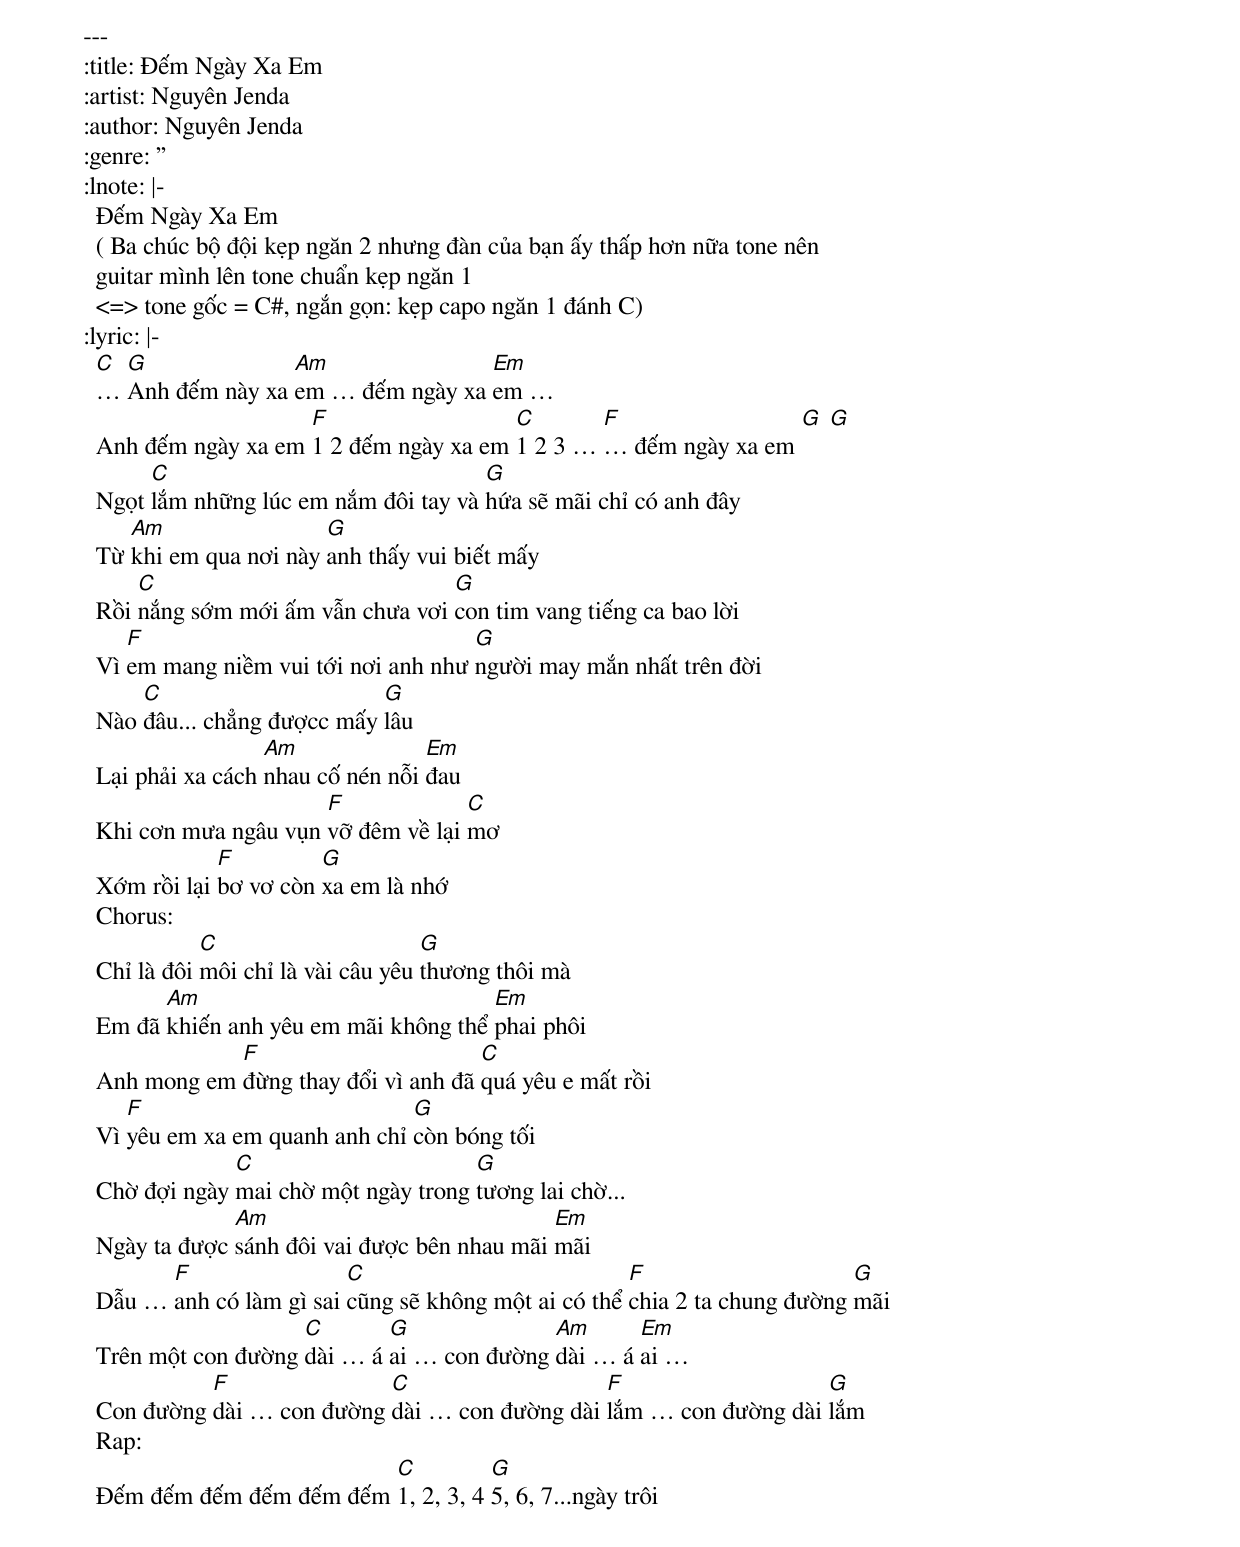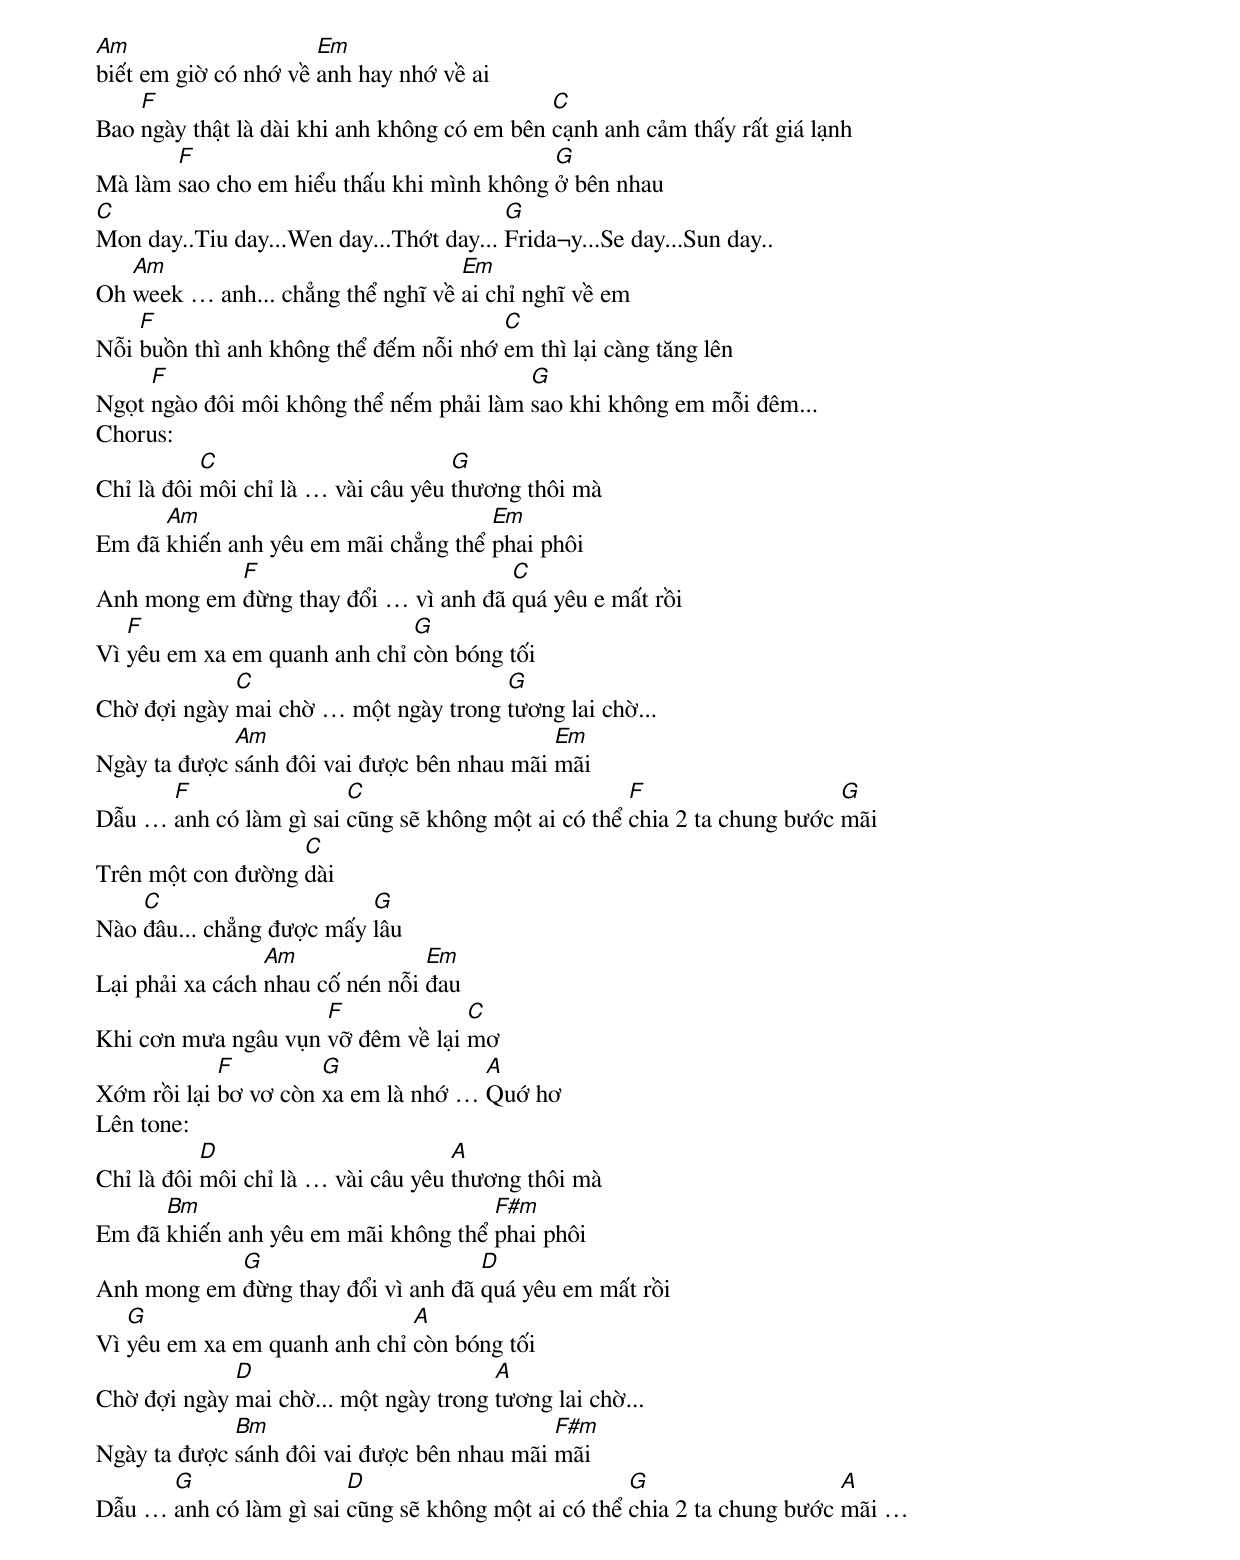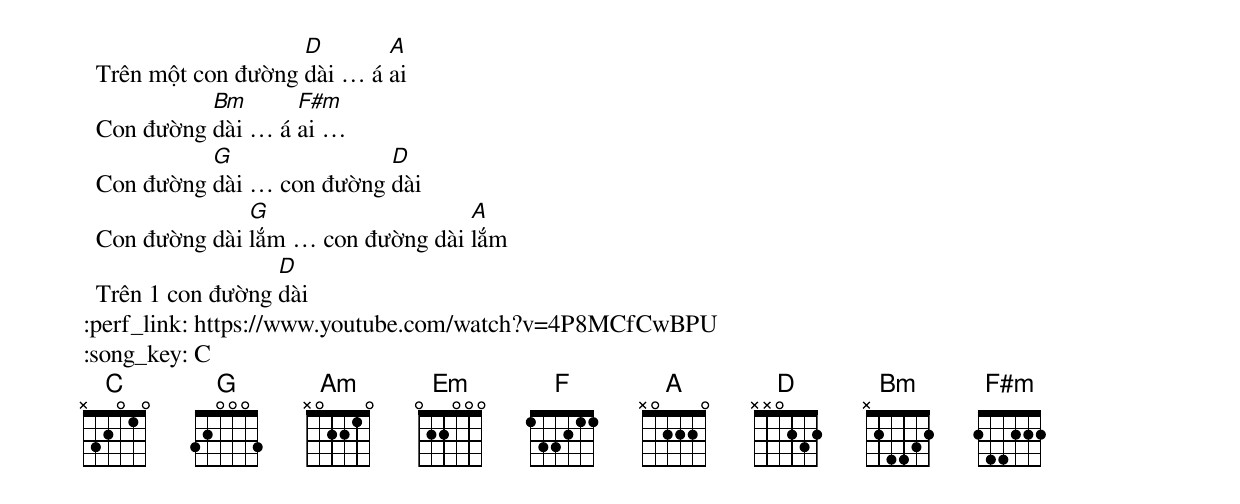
---
:title: Đếm Ngày Xa Em
:artist: Nguyên Jenda
:author: Nguyên Jenda
:genre: ''
:lnote: |-
  Đếm Ngày Xa Em
  ( Ba chúc bộ đội kẹp ngăn 2 nhưng đàn của bạn ấy thấp hơn nữa tone nên
  guitar mình lên tone chuẩn kẹp ngăn 1
  <=> tone gốc = C#, ngắn gọn: kẹp capo ngăn 1 đánh C)
:lyric: |-
  [C]… [G]Anh đếm này xa [Am]em … đếm ngày xa [Em]em …
  Anh đếm ngày xa em [F]1 2 đếm ngày xa em [C]1 2 3 … [F]… đếm ngày xa em [G] [G]
  Ngọt [C]lắm những lúc em nắm đôi tay và [G]hứa sẽ mãi chỉ có anh đây
  Từ [Am]khi em qua nơi này [G]anh thấy vui biết mấy
  Rồi [C]nắng sớm mới ấm vẫn chưa vơi [G]con tim vang tiếng ca bao lời
  Vì [F]em mang niềm vui tới nơi anh như [G]người may mắn nhất trên đời
  Nào [C]đâu... chẳng đượcc mấy [G]lâu
  Lại phải xa cách [Am]nhau cố nén nỗi [Em]đau
  Khi cơn mưa ngâu vụn [F]vỡ đêm về lại [C]mơ
  Xớm rồi lại [F]bơ vơ còn [G]xa em là nhớ
  Chorus:
  Chỉ là đôi [C]môi chỉ là vài câu yêu [G]thương thôi mà
  Em đã [Am]khiến anh yêu em mãi không thể [Em]phai phôi
  Anh mong em [F]đừng thay đổi vì anh đã [C]quá yêu e mất rồi
  Vì [F]yêu em xa em quanh anh chỉ [G]còn bóng tối
  Chờ đợi ngày [C]mai chờ một ngày trong [G]tương lai chờ...
  Ngày ta được [Am]sánh đôi vai được bên nhau mãi [Em]mãi
  Dẫu … [F]anh có làm gì sai [C]cũng sẽ không một ai có thể [F]chia 2 ta chung đường [G]mãi
  Trên một con đường [C]dài … á [G]ai … con đường [Am]dài … á [Em]ai …
  Con đường [F]dài … con đường [C]dài … con đường dài [F]lắm … con đường dài [G]lắm
  Rap:
  Đếm đếm đếm đếm đếm đếm [C]1, 2, 3, 4 [G]5, 6, 7...ngày trôi
  [Am]biết em giờ có nhớ về [Em]anh hay nhớ về ai
  Bao [F]ngày thật là dài khi anh không có em bên [C]cạnh anh cảm thấy rất giá lạnh
  Mà làm [F]sao cho em hiểu thấu khi mình không [G]ở bên nhau
  [C]Mon day..Tiu day...Wen day...Thớt day... [G]Frida¬y...Se day...Sun day..
  Oh [Am]week … anh... chẳng thể nghĩ về [Em]ai chỉ nghĩ về em
  Nỗi [F]buồn thì anh không thể đếm nỗi nhớ [C]em thì lại càng tăng lên
  Ngọt [F]ngào đôi môi không thể nếm phải làm [G]sao khi không em mỗi đêm...
  Chorus:
  Chỉ là đôi [C]môi chỉ là … vài câu yêu [G]thương thôi mà
  Em đã [Am]khiến anh yêu em mãi chẳng thể [Em]phai phôi
  Anh mong em [F]đừng thay đổi … vì anh đã [C]quá yêu e mất rồi
  Vì [F]yêu em xa em quanh anh chỉ [G]còn bóng tối
  Chờ đợi ngày [C]mai chờ … một ngày trong [G]tương lai chờ...
  Ngày ta được [Am]sánh đôi vai được bên nhau mãi [Em]mãi
  Dẫu … [F]anh có làm gì sai [C]cũng sẽ không một ai có thể [F]chia 2 ta chung bước [G]mãi
  Trên một con đường [C]dài
  Nào [C]đâu... chẳng được mấy [G]lâu
  Lại phải xa cách [Am]nhau cố nén nỗi [Em]đau
  Khi cơn mưa ngâu vụn [F]vỡ đêm về lại [C]mơ
  Xớm rồi lại [F]bơ vơ còn [G]xa em là nhớ … [A]Quớ hơ
  Lên tone:
  Chỉ là đôi [D]môi chỉ là … vài câu yêu [A]thương thôi mà
  Em đã [Bm]khiến anh yêu em mãi không thể [F#m]phai phôi
  Anh mong em [G]đừng thay đổi vì anh đã [D]quá yêu em mất rồi
  Vì [G]yêu em xa em quanh anh chỉ [A]còn bóng tối
  Chờ đợi ngày [D]mai chờ... một ngày trong [A]tương lai chờ...
  Ngày ta được [Bm]sánh đôi vai được bên nhau mãi [F#m]mãi
  Dẫu … [G]anh có làm gì sai [D]cũng sẽ không một ai có thể [G]chia 2 ta chung bước [A]mãi …
  Trên một con đường [D]dài … á [A]ai
  Con đường [Bm]dài … á [F#m]ai …
  Con đường [G]dài … con đường [D]dài
  Con đường dài [G]lắm … con đường dài [A]lắm
  Trên 1 con đường [D]dài
:perf_link: https://www.youtube.com/watch?v=4P8MCfCwBPU
:song_key: C
